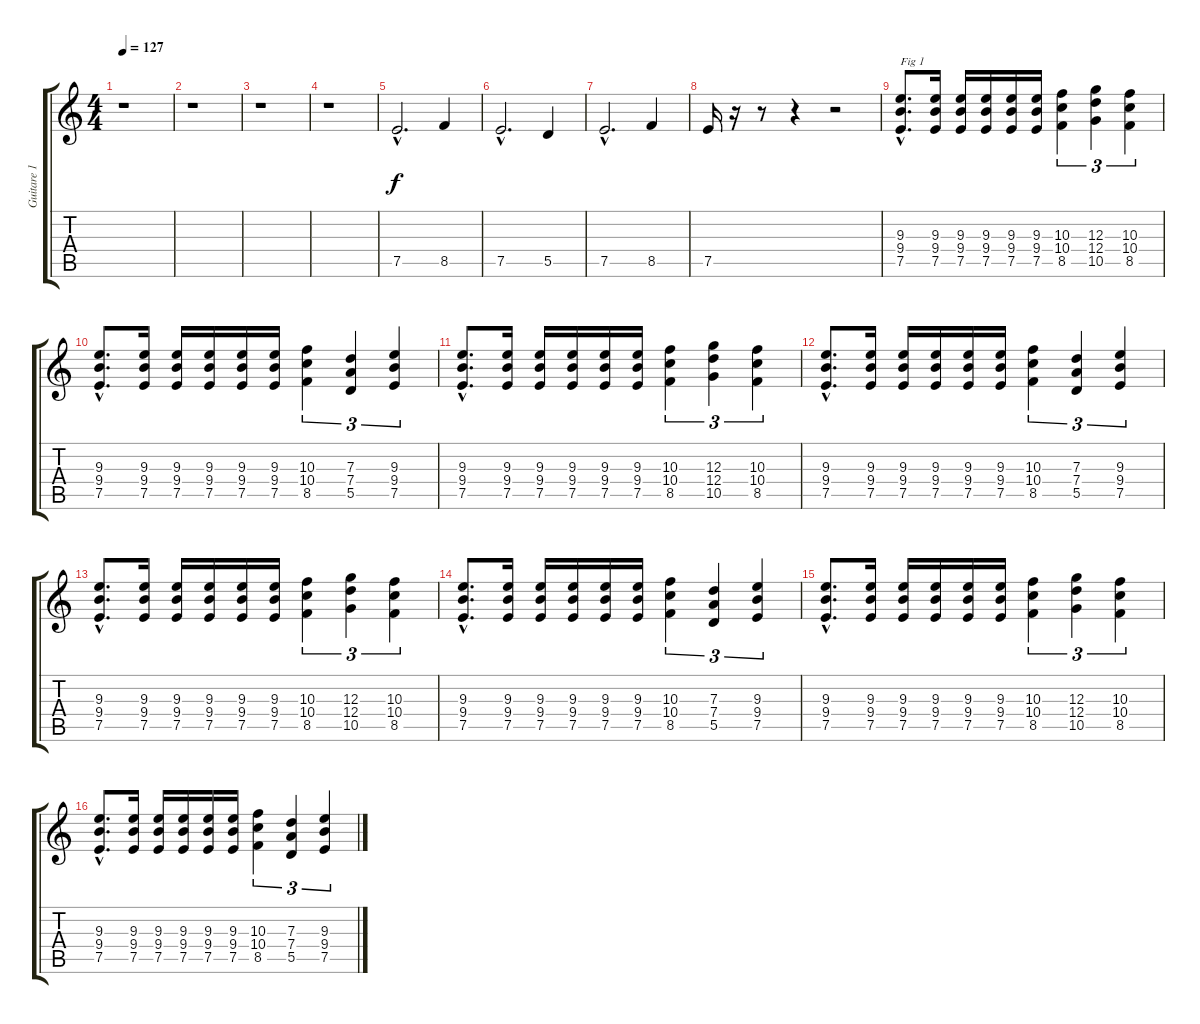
\track ("Guitare 1" "Guitare 1") {instrument distortionguitar}
\staff {score tabs}
\tuning (E4 B3 G3 D3 A2 E2) {hide}
\ts (4 4)
\tempo 127
\clef g2
\ks c
r.1{dy f instrument distortionguitar} |
r.1 |
r.1 |
r.1 |
7.5{hac}.2{d} 8.5.4 |
7.5{hac}.2{d} 5.5.4 |
7.5{hac}.2{d} 8.5.4 |
7.5.16 r.16 r.8 r.4 r.2 |
(9.3{hac} 9.4{hac} 7.5{hac}).8{d txt "Fig 1"} (9.3 9.4 7.5).16 (9.3 9.4 7.5).16 (9.3 9.4 7.5).16 (9.3 9.4 7.5).16 (9.3 9.4 7.5).16 (10.3 10.4 8.5).4{tu (3 2)} (12.3 12.4 10.5).4{tu (3 2)} (10.3 10.4 8.5).4{tu (3 2)} |
(9.3{hac} 9.4{hac} 7.5{hac}).8{d} (9.3 9.4 7.5).16 (9.3 9.4 7.5).16 (9.3 9.4 7.5).16 (9.3 9.4 7.5).16 (9.3 9.4 7.5).16 (10.3 10.4 8.5).4{tu (3 2)} (7.3 7.4 5.5).4{tu (3 2)} (9.3 9.4 7.5).4{tu (3 2)} |
(9.3{hac} 9.4{hac} 7.5{hac}).8{d} (9.3 9.4 7.5).16 (9.3 9.4 7.5).16 (9.3 9.4 7.5).16 (9.3 9.4 7.5).16 (9.3 9.4 7.5).16 (10.3 10.4 8.5).4{tu (3 2)} (12.3 12.4 10.5).4{tu (3 2)} (10.3 10.4 8.5).4{tu (3 2)} |
(9.3{hac} 9.4{hac} 7.5{hac}).8{d} (9.3 9.4 7.5).16 (9.3 9.4 7.5).16 (9.3 9.4 7.5).16 (9.3 9.4 7.5).16 (9.3 9.4 7.5).16 (10.3 10.4 8.5).4{tu (3 2)} (7.3 7.4 5.5).4{tu (3 2)} (9.3 9.4 7.5).4{tu (3 2)} |
(9.3{hac} 9.4{hac} 7.5{hac}).8{d} (9.3 9.4 7.5).16 (9.3 9.4 7.5).16 (9.3 9.4 7.5).16 (9.3 9.4 7.5).16 (9.3 9.4 7.5).16 (10.3 10.4 8.5).4{tu (3 2)} (12.3 12.4 10.5).4{tu (3 2)} (10.3 10.4 8.5).4{tu (3 2)} |
(9.3{hac} 9.4{hac} 7.5{hac}).8{d} (9.3 9.4 7.5).16 (9.3 9.4 7.5).16 (9.3 9.4 7.5).16 (9.3 9.4 7.5).16 (9.3 9.4 7.5).16 (10.3 10.4 8.5).4{tu (3 2)} (7.3 7.4 5.5).4{tu (3 2)} (9.3 9.4 7.5).4{tu (3 2)} |
(9.3{hac} 9.4{hac} 7.5{hac}).8{d} (9.3 9.4 7.5).16 (9.3 9.4 7.5).16 (9.3 9.4 7.5).16 (9.3 9.4 7.5).16 (9.3 9.4 7.5).16 (10.3 10.4 8.5).4{tu (3 2)} (12.3 12.4 10.5).4{tu (3 2)} (10.3 10.4 8.5).4{tu (3 2)} |
(9.3{hac} 9.4{hac} 7.5{hac}).8{d} (9.3 9.4 7.5).16 (9.3 9.4 7.5).16 (9.3 9.4 7.5).16 (9.3 9.4 7.5).16 (9.3 9.4 7.5).16 (10.3 10.4 8.5).4{tu (3 2)} (7.3 7.4 5.5).4{tu (3 2)} (9.3 9.4 7.5).4{tu (3 2)}
